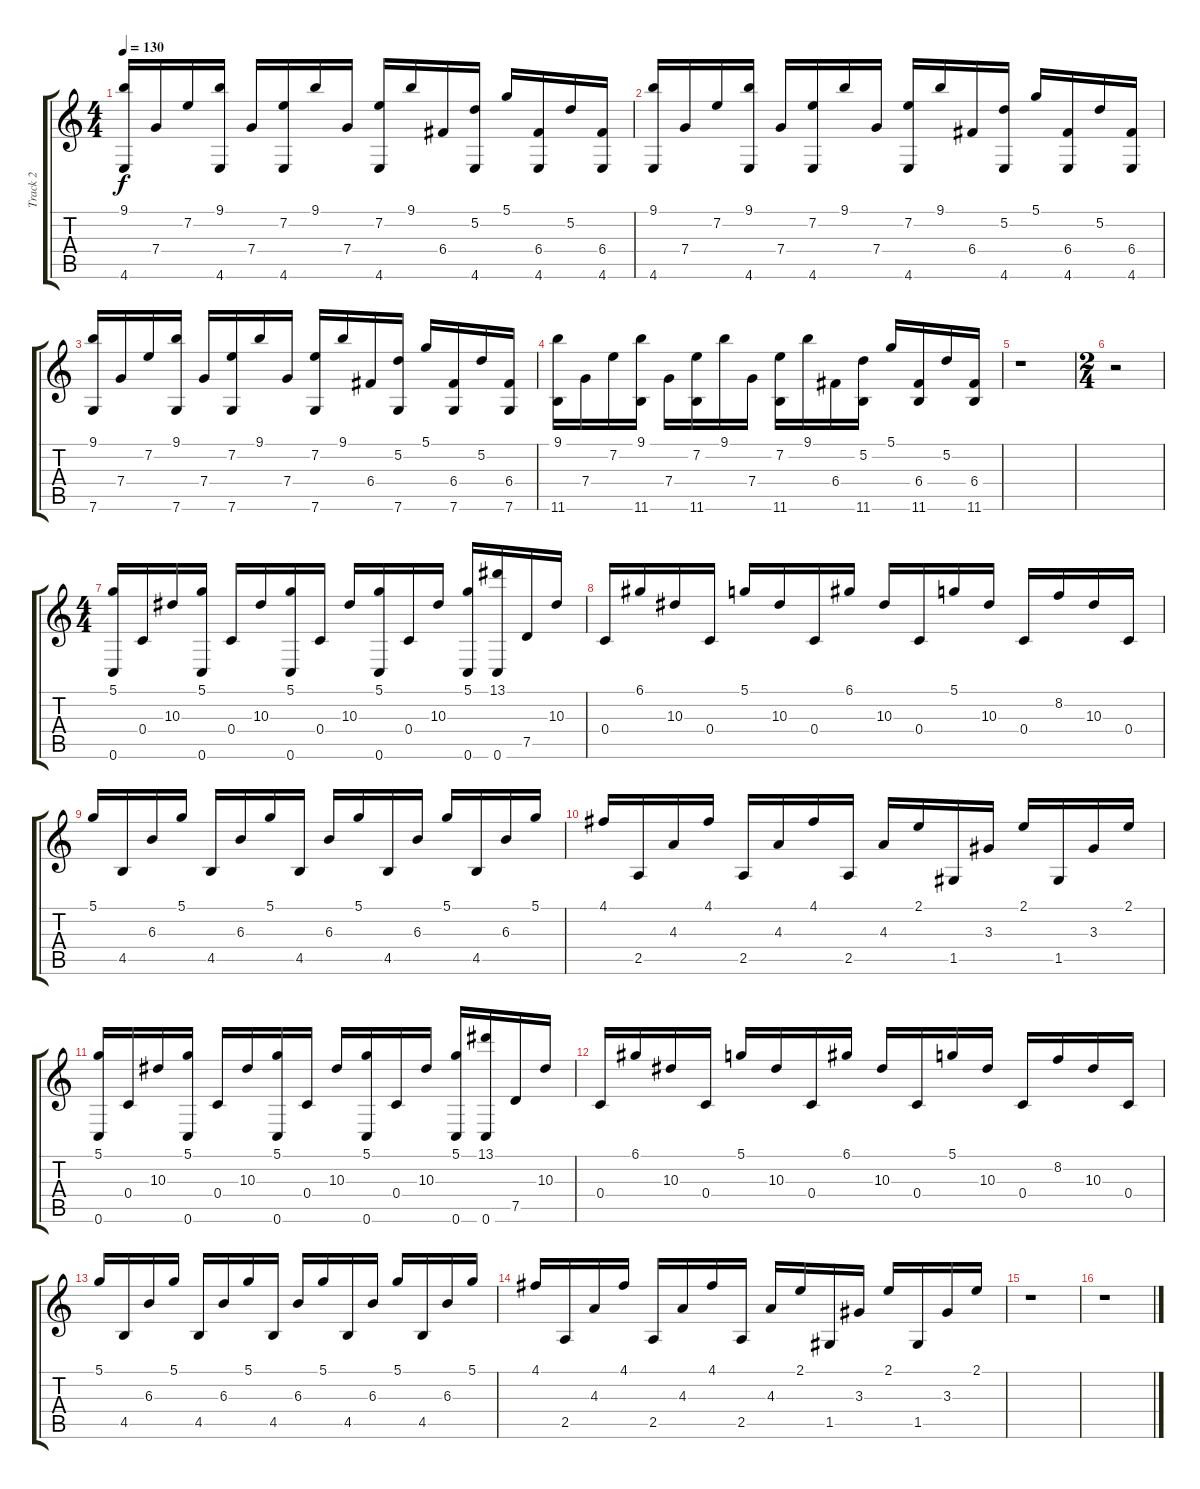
\track ("Track 2" "Track 2") {instrument electricguitarjazz}
\staff {score tabs}
\tuning (D4 A3 F3 C3 G2 C2) {hide}
\ts (4 4)
\tempo 130
\clef g2
\ks c
(9.1 4.6).16{dy f instrument electricguitarjazz} 7.4.16 7.2.16 (9.1 4.6).16 7.4.16 (7.2 4.6).16 9.1.16 7.4.16 (7.2 4.6).16 9.1.16 6.4.16 (5.2 4.6).16 5.1.16 (6.4 4.6).16 5.2.16 (6.4 4.6).16 |
(9.1 4.6).16 7.4.16 7.2.16 (9.1 4.6).16 7.4.16 (7.2 4.6).16 9.1.16 7.4.16 (7.2 4.6).16 9.1.16 6.4.16 (5.2 4.6).16 5.1.16 (6.4 4.6).16 5.2.16 (6.4 4.6).16 |
(9.1 7.6).16 7.4.16 7.2.16 (9.1 7.6).16 7.4.16 (7.2 7.6).16 9.1.16 7.4.16 (7.2 7.6).16 9.1.16 6.4.16 (5.2 7.6).16 5.1.16 (6.4 7.6).16 5.2.16 (6.4 7.6).16 |
(9.1 11.6).16 7.4.16 7.2.16 (9.1 11.6).16 7.4.16 (7.2 11.6).16 9.1.16 7.4.16 (7.2 11.6).16 9.1.16 6.4.16 (5.2 11.6).16 5.1.16 (6.4 11.6).16 5.2.16 (6.4 11.6).16 |
r.1 |
\ts (2 4)
r.2 |
\ts (4 4)
(5.1 0.6).16 0.4.16 10.3.16 (5.1 0.6).16 0.4.16 10.3.16 (5.1 0.6).16 0.4.16 10.3.16 (5.1 0.6).16 0.4.16 10.3.16 (5.1 0.6).16 (13.1 0.6).16 7.5.16 10.3.16 |
0.4.16 6.1.16 10.3.16 0.4.16 5.1.16 10.3.16 0.4.16 6.1.16 10.3.16 0.4.16 5.1.16 10.3.16 0.4.16 8.2.16 10.3.16 0.4.16 |
5.1.16 4.5.16 6.3.16 5.1.16 4.5.16 6.3.16 5.1.16 4.5.16 6.3.16 5.1.16 4.5.16 6.3.16 5.1.16 4.5.16 6.3.16 5.1.16 |
4.1.16 2.5.16 4.3.16 4.1.16 2.5.16 4.3.16 4.1.16 2.5.16 4.3.16 2.1.16 1.5.16 3.3.16 2.1.16 1.5.16 3.3.16 2.1.16 |
(5.1 0.6).16 0.4.16 10.3.16 (5.1 0.6).16 0.4.16 10.3.16 (5.1 0.6).16 0.4.16 10.3.16 (5.1 0.6).16 0.4.16 10.3.16 (5.1 0.6).16 (13.1 0.6).16 7.5.16 10.3.16 |
0.4.16 6.1.16 10.3.16 0.4.16 5.1.16 10.3.16 0.4.16 6.1.16 10.3.16 0.4.16 5.1.16 10.3.16 0.4.16 8.2.16 10.3.16 0.4.16 |
5.1.16 4.5.16 6.3.16 5.1.16 4.5.16 6.3.16 5.1.16 4.5.16 6.3.16 5.1.16 4.5.16 6.3.16 5.1.16 4.5.16 6.3.16 5.1.16 |
4.1.16 2.5.16 4.3.16 4.1.16 2.5.16 4.3.16 4.1.16 2.5.16 4.3.16 2.1.16 1.5.16 3.3.16 2.1.16 1.5.16 3.3.16 2.1.16 |
r.1 |
r.1
